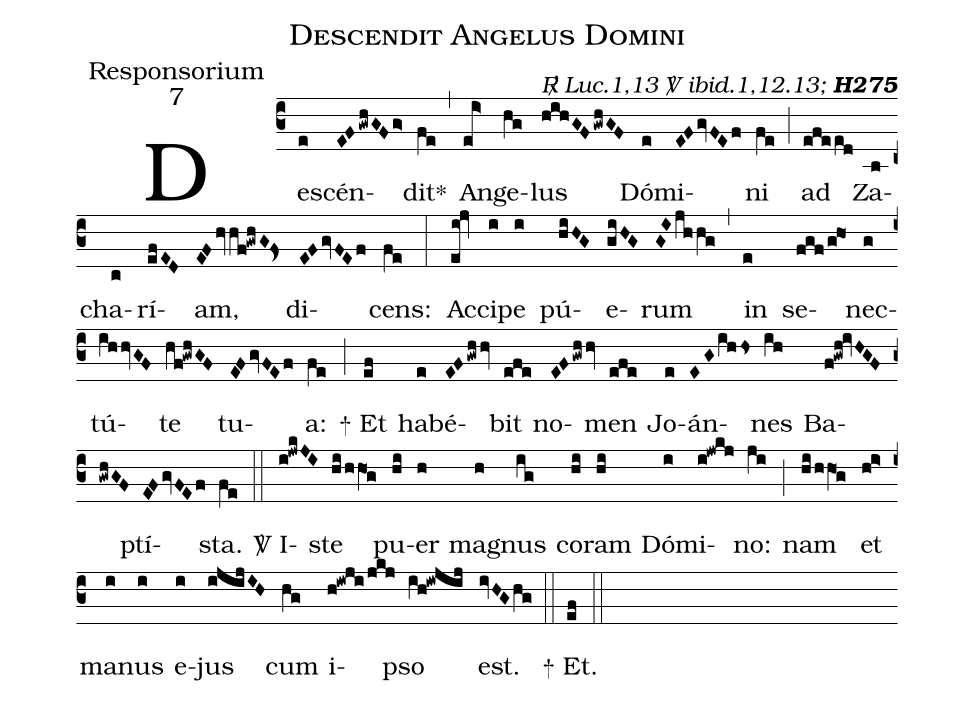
name:Descendit Angelus Domini;
office-part:Responsorium;
mode:7;
commentary:{\itshape\mdseries \Rbar\  Luc.1,13 \Vbar\   ibid.1,12.13;\/}   {\bfseries H275};
%%
(c3) De(e)scén(EFgwhGFg>)dit<sp>*</sp>(fe) (,)
An(ei>)ge(hg)lus(hihGFgwhGF) Dó(e)mi(EFgvFEf)ni(fe) (;)
ad(efeed) Za(b)cha(c)rí(efED)am,(EFhvhf!gwhG!Fs<) di(EFgvFEf)cens:(fe) (:)
Ac(ei!jv)ci(i)pe(i) pú(hiHG)e(giHG)rum(GIjhhg) (,)
in(e) se(fgf/g!ho1)nec(g)tú(ihhvGF)te(hf!gwhGF) tu(EFgvFEf)a:(fe) (;)
<sp>+</sp> Et(ef) ha(e)bé(EFgwhhv)bit(efe) no(EFgwhhv)men(efe) Jo(e)án(EGihHs)nes(ih) Ba(f!gwh!ivHGFgwhGF)ptí(EFgvFEf)sta.(fe) (::)
<sp>V/</sp> I(i!jwkJI)ste(hi/hhO1g) pu(hi)er(h) ma(h)gnus(ig) co(hi)ram(hi) Dó(i)mi(i!jwkj)no:(ji) (;)
nam(hi/hhO1g) et(hi>) ma(i)nus(i) e(i)jus(ijijIH) cum(hg) i(h!iwji/jkj)pso(ih!iwjij) est.(ivHGhg) (::)
<sp>+</sp> Et.(ef) (::)
